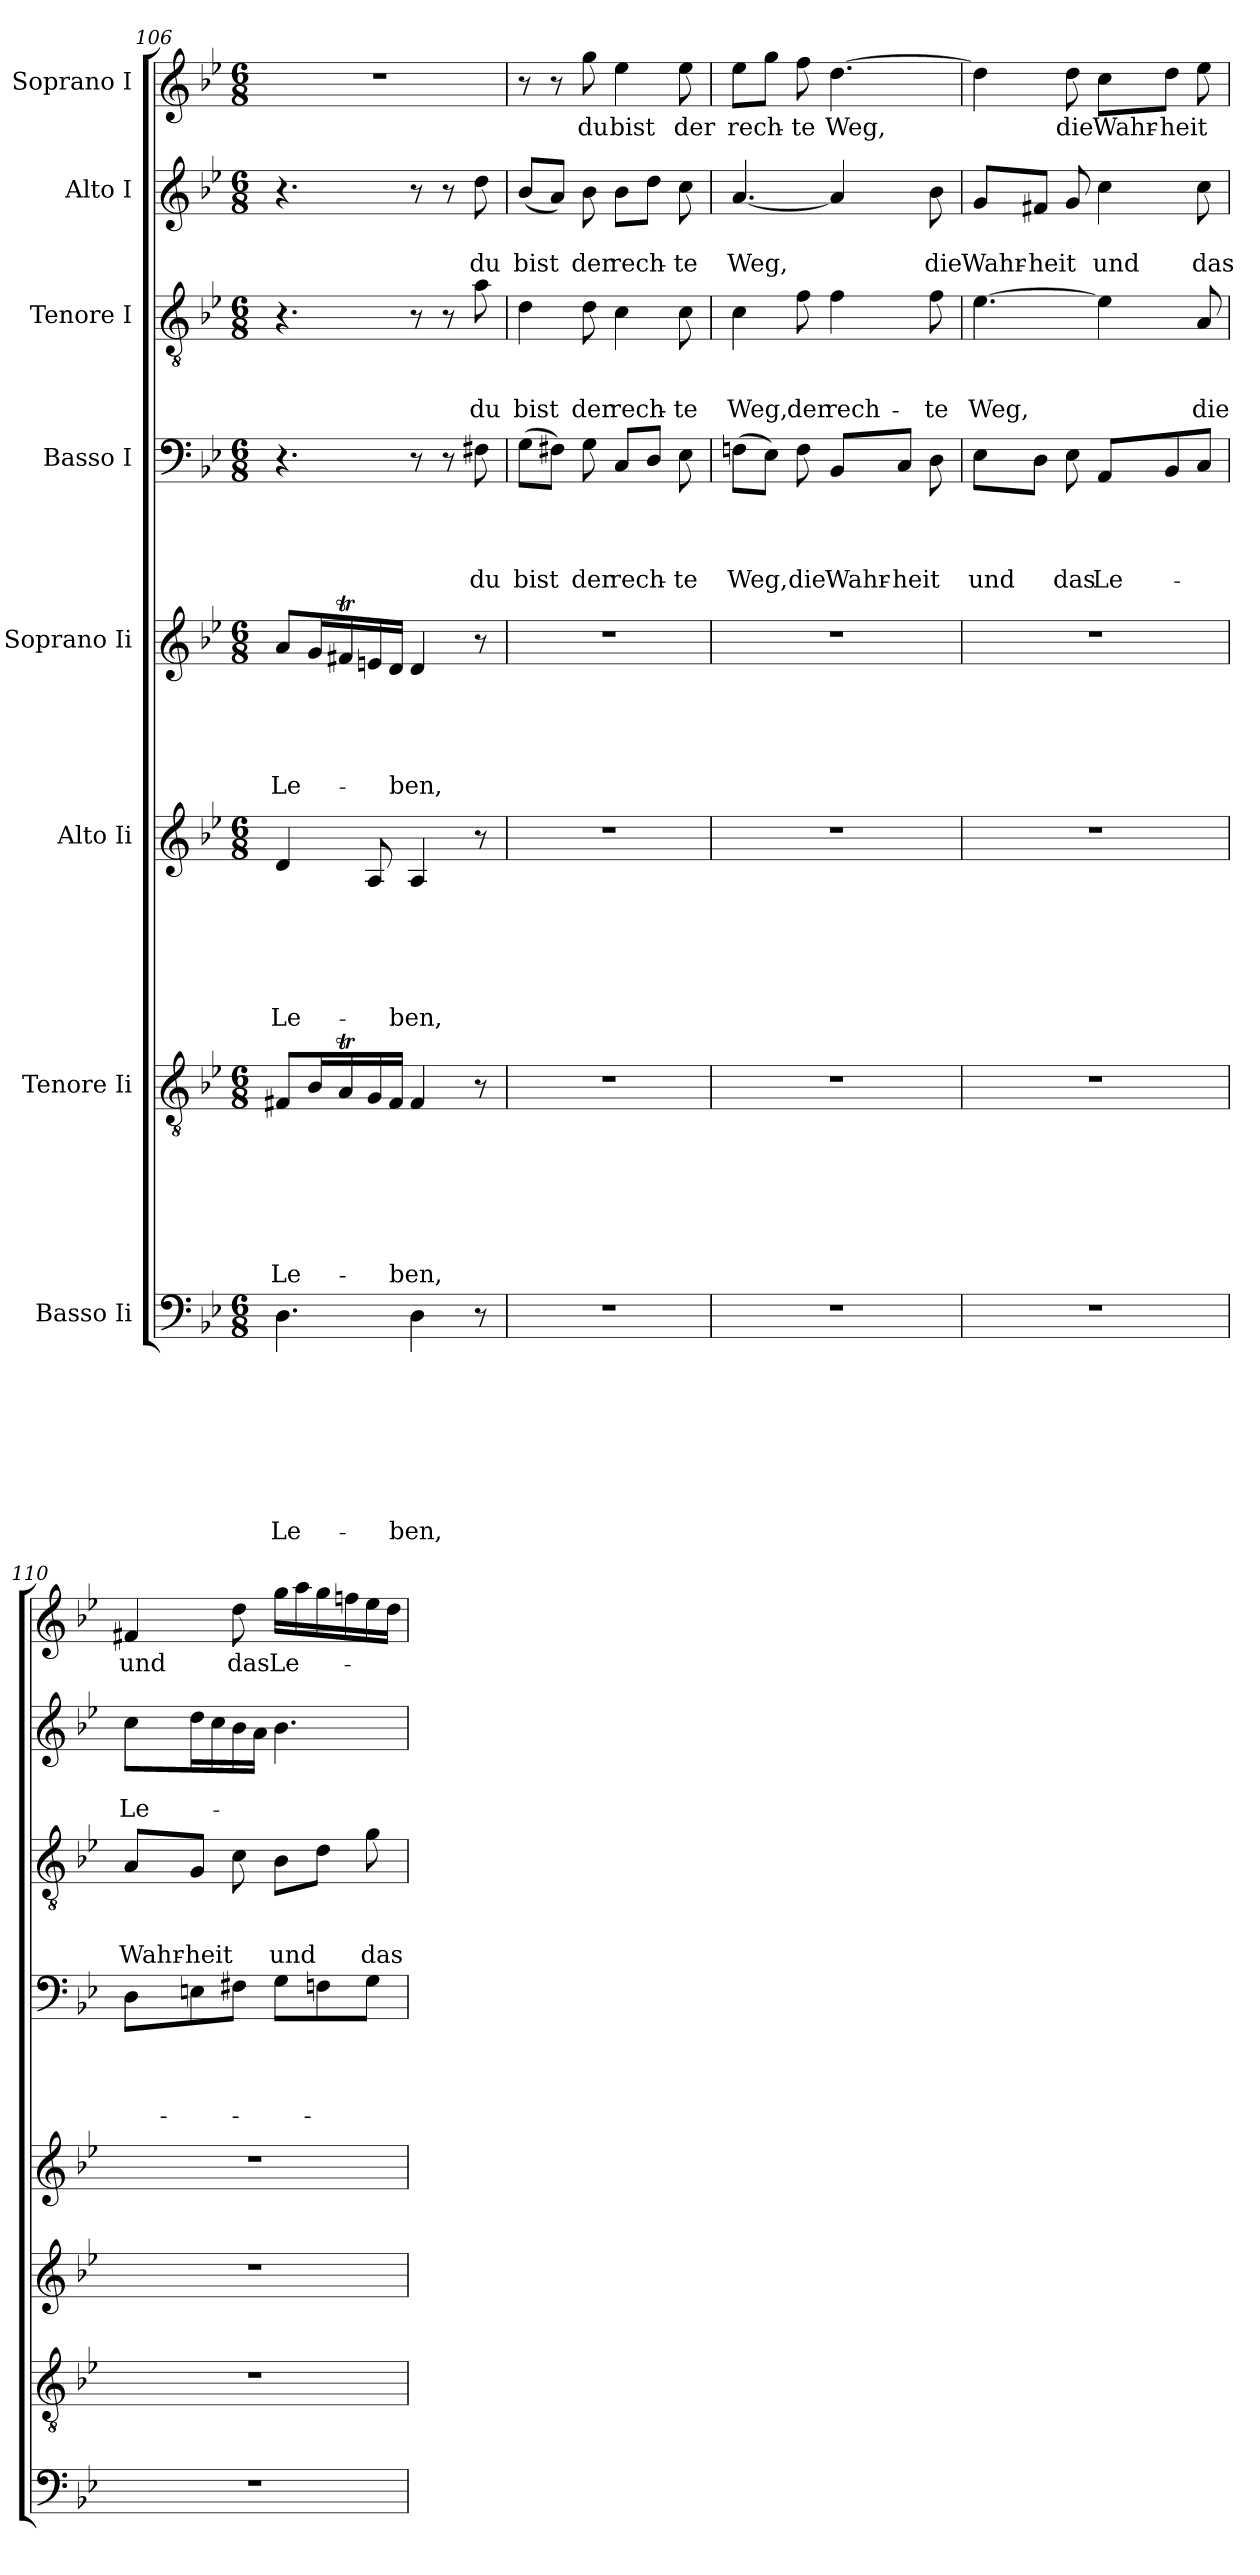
**kern	**text	**text	**text	**text	**text	**text	**text	**text	**kern	**text	**text	**text	**text	**text	**text	**text	**kern	**text	**text	**text	**text	**text	**text	**kern	**text	**text	**text	**text	**text	**kern	**text	**text	**text	**text	**kern	**text	**text	**text	**kern	**text	**text	**kern	**text
*part8	*part8	*part8	*part8	*part8	*part8	*part8	*part8	*part8	*part7	*part7	*part7	*part7	*part7	*part7	*part7	*part7	*part6	*part6	*part6	*part6	*part6	*part6	*part6	*part5	*part5	*part5	*part5	*part5	*part5	*part4	*part4	*part4	*part4	*part4	*part3	*part3	*part3	*part3	*part2	*part2	*part2	*part1	*part1
*staff8	*staff8	*staff8	*staff8	*staff8	*staff8	*staff8	*staff8	*staff8	*staff7	*staff7	*staff7	*staff7	*staff7	*staff7	*staff7	*staff7	*staff6	*staff6	*staff6	*staff6	*staff6	*staff6	*staff6	*staff5	*staff5	*staff5	*staff5	*staff5	*staff5	*staff4	*staff4	*staff4	*staff4	*staff4	*staff3	*staff3	*staff3	*staff3	*staff2	*staff2	*staff2	*staff1	*staff1
*I"Basso Ii	*	*	*	*	*	*	*	*	*I"Tenore Ii	*	*	*	*	*	*	*	*I"Alto Ii	*	*	*	*	*	*	*I"Soprano Ii	*	*	*	*	*	*I"Basso I	*	*	*	*	*I"Tenore I	*	*	*	*I"Alto I	*	*	*I"Soprano I	*
*clefF4	*	*	*	*	*	*	*	*	*clefGv2	*	*	*	*	*	*	*	*clefG2	*	*	*	*	*	*	*clefG2	*	*	*	*	*	*clefF4	*	*	*	*	*clefGv2	*	*	*	*clefG2	*	*	*clefG2	*
*k[b-e-]	*	*	*	*	*	*	*	*	*k[b-e-]	*	*	*	*	*	*	*	*k[b-e-]	*	*	*	*	*	*	*k[b-e-]	*	*	*	*	*	*k[b-e-]	*	*	*	*	*k[b-e-]	*	*	*	*k[b-e-]	*	*	*k[b-e-]	*
*B-:	*	*	*	*	*	*	*	*	*B-:	*	*	*	*	*	*	*	*B-:	*	*	*	*	*	*	*B-:	*	*	*	*	*	*B-:	*	*	*	*	*B-:	*	*	*	*B-:	*	*	*B-:	*
*M6/8	*	*	*	*	*	*	*	*	*M6/8	*	*	*	*	*	*	*	*M6/8	*	*	*	*	*	*	*M6/8	*	*	*	*	*	*M6/8	*	*	*	*	*M6/8	*	*	*	*M6/8	*	*	*M6/8	*
=106	=106	=106	=106	=106	=106	=106	=106	=106	=106	=106	=106	=106	=106	=106	=106	=106	=106	=106	=106	=106	=106	=106	=106	=106	=106	=106	=106	=106	=106	=106	=106	=106	=106	=106	=106	=106	=106	=106	=106	=106	=106	=106	=106
!	!	!	!	!	!	!	!	!LO:LY:b	!	!	!	!	!	!	!	!LO:LY:b	!	!	!	!	!	!	!LO:LY:b	!	!	!	!	!	!LO:LY:b	!	!	!	!	!	!	!	!	!	!	!	!	!LO:N:vis=1	!
4.D\	.	.	.	.	.	.	.	Le-	8F#X/L	.	.	.	.	.	.	Le-	4d/	.	.	.	.	.	Le-	8a/L	.	.	.	.	Le-	4.r	.	.	.	.	4.r	.	.	.	4.r	.	.	2.r	.
.	.	.	.	.	.	.	.	.	16B-/L	.	.	.	.	.	.	.	.	.	.	.	.	.	.	16g/L	.	.	.	.	.	.	.	.	.	.	.	.	.	.	.	.	.	.	.
.	.	.	.	.	.	.	.	.	16At/	.	.	.	.	.	.	.	.	.	.	.	.	.	.	16f#Xt/	.	.	.	.	.	.	.	.	.	.	.	.	.	.	.	.	.	.	.
.	.	.	.	.	.	.	.	.	16G/	.	.	.	.	.	.	.	8A/	.	.	.	.	.	.	16en/	.	.	.	.	.	.	.	.	.	.	.	.	.	.	.	.	.	.	.
.	.	.	.	.	.	.	.	.	16F#/JJ	.	.	.	.	.	.	.	.	.	.	.	.	.	.	16d/JJ	.	.	.	.	.	.	.	.	.	.	.	.	.	.	.	.	.	.	.
!	!	!	!	!	!	!	!	!LO:LY:b	!	!	!	!	!	!	!	!LO:LY:b	!	!	!	!	!	!	!LO:LY:b	!	!	!	!	!	!LO:LY:b	!	!	!	!	!	!	!	!	!	!	!	!	!	!
4D\	.	.	.	.	.	.	.	-ben,	4F#/	.	.	.	.	.	.	-ben,	4A/	.	.	.	.	.	-ben,	4d/	.	.	.	.	-ben,	8r	.	.	.	.	8r	.	.	.	8r	.	.	.	.
.	.	.	.	.	.	.	.	.	.	.	.	.	.	.	.	.	.	.	.	.	.	.	.	.	.	.	.	.	.	8r	.	.	.	.	8r	.	.	.	8r	.	.	.	.
!	!	!	!	!	!	!	!	!	!	!	!	!	!	!	!	!	!	!	!	!	!	!	!	!	!	!	!	!	!	!	!	!	!	!LO:LY:b	!	!	!	!LO:LY:b	!	!	!LO:LY:b	!	!
8r	.	.	.	.	.	.	.	.	8r	.	.	.	.	.	.	.	8r	.	.	.	.	.	.	8r	.	.	.	.	.	8F#X\	.	.	.	du	8a\	.	.	du	8dd\	.	du	.	.
=107	=107	=107	=107	=107	=107	=107	=107	=107	=107	=107	=107	=107	=107	=107	=107	=107	=107	=107	=107	=107	=107	=107	=107	=107	=107	=107	=107	=107	=107	=107	=107	=107	=107	=107	=107	=107	=107	=107	=107	=107	=107	=107	=107
!LO:N:vis=1	!	!	!	!	!	!	!	!	!LO:N:vis=1	!	!	!	!	!	!	!	!LO:N:vis=1	!	!	!	!	!	!	!LO:N:vis=1	!	!	!	!	!	!	!	!	!	!LO:LY:b	!	!	!	!LO:LY:b	!	!	!LO:LY:b	!	!
2.r	.	.	.	.	.	.	.	.	2.r	.	.	.	.	.	.	.	2.r	.	.	.	.	.	.	2.r	.	.	.	.	.	(>8G\L	.	.	.	bist	4d\	.	.	bist	(<8b-/L	.	bist	8r	.
.	.	.	.	.	.	.	.	.	.	.	.	.	.	.	.	.	.	.	.	.	.	.	.	.	.	.	.	.	.	8F#X\J)	.	.	.	.	.	.	.	.	8a/J)	.	.	8r	.
!	!	!	!	!	!	!	!	!	!	!	!	!	!	!	!	!	!	!	!	!	!	!	!	!	!	!	!	!	!	!	!	!	!	!LO:LY:b	!	!	!	!LO:LY:b	!	!	!LO:LY:b	!	!LO:LY:b
.	.	.	.	.	.	.	.	.	.	.	.	.	.	.	.	.	.	.	.	.	.	.	.	.	.	.	.	.	.	8G\	.	.	.	der	8d\	.	.	der	8b-\	.	der	8gg\	du
!	!	!	!	!	!	!	!	!	!	!	!	!	!	!	!	!	!	!	!	!	!	!	!	!	!	!	!	!	!	!	!	!	!	!LO:LY:b	!	!	!	!LO:LY:b	!	!	!LO:LY:b	!	!LO:LY:b
.	.	.	.	.	.	.	.	.	.	.	.	.	.	.	.	.	.	.	.	.	.	.	.	.	.	.	.	.	.	8C/L	.	.	.	rech-	4c\	.	.	rech-	8b-\L	.	rech-	4ee-\	bist
.	.	.	.	.	.	.	.	.	.	.	.	.	.	.	.	.	.	.	.	.	.	.	.	.	.	.	.	.	.	8D/J	.	.	.	.	.	.	.	.	8dd\J	.	.	.	.
!	!	!	!	!	!	!	!	!	!	!	!	!	!	!	!	!	!	!	!	!	!	!	!	!	!	!	!	!	!	!	!	!	!	!LO:LY:b	!	!	!	!LO:LY:b	!	!	!LO:LY:b	!	!LO:LY:b
.	.	.	.	.	.	.	.	.	.	.	.	.	.	.	.	.	.	.	.	.	.	.	.	.	.	.	.	.	.	8E-\	.	.	.	-te	8c\	.	.	-te	8cc\	.	-te	8ee-\	der
!!LO:LB:g=z
=108	=108	=108	=108	=108	=108	=108	=108	=108	=108	=108	=108	=108	=108	=108	=108	=108	=108	=108	=108	=108	=108	=108	=108	=108	=108	=108	=108	=108	=108	=108	=108	=108	=108	=108	=108	=108	=108	=108	=108	=108	=108	=108	=108
!LO:N:vis=1	!	!	!	!	!	!	!	!	!LO:N:vis=1	!	!	!	!	!	!	!	!LO:N:vis=1	!	!	!	!	!	!	!LO:N:vis=1	!	!	!	!	!	!	!	!	!	!LO:LY:b	!	!	!	!LO:LY:b	!	!	!LO:LY:b	!	!LO:LY:b
2.r	.	.	.	.	.	.	.	.	2.r	.	.	.	.	.	.	.	2.r	.	.	.	.	.	.	2.r	.	.	.	.	.	(>8Fn\L	.	.	.	Weg,	4c\	.	.	Weg,	[<4.a/	.	Weg,	8ee-\L	rech-
.	.	.	.	.	.	.	.	.	.	.	.	.	.	.	.	.	.	.	.	.	.	.	.	.	.	.	.	.	.	8E-\J)	.	.	.	.	.	.	.	.	.	.	.	8gg\J	.
!	!	!	!	!	!	!	!	!	!	!	!	!	!	!	!	!	!	!	!	!	!	!	!	!	!	!	!	!	!	!	!	!	!	!LO:LY:b	!	!	!	!LO:LY:b	!	!	!	!	!LO:LY:b
.	.	.	.	.	.	.	.	.	.	.	.	.	.	.	.	.	.	.	.	.	.	.	.	.	.	.	.	.	.	8F\	.	.	.	die	8f\	.	.	der	.	.	.	8ff\	-te
!	!	!	!	!	!	!	!	!	!	!	!	!	!	!	!	!	!	!	!	!	!	!	!	!	!	!	!	!	!	!	!	!	!	!LO:LY:b	!	!	!	!LO:LY:b	!	!	!	!	!LO:LY:b
.	.	.	.	.	.	.	.	.	.	.	.	.	.	.	.	.	.	.	.	.	.	.	.	.	.	.	.	.	.	8BB-/L	.	.	.	Wahr-	4f\	.	.	rech-	4a/]	.	.	[>4.dd\	Weg,
!	!	!	!	!	!	!	!	!	!	!	!	!	!	!	!	!	!	!	!	!	!	!	!	!	!	!	!	!	!	!	!	!	!	!LO:LY:b	!	!	!	!	!	!	!	!	!
.	.	.	.	.	.	.	.	.	.	.	.	.	.	.	.	.	.	.	.	.	.	.	.	.	.	.	.	.	.	8C/J	.	.	.	-heit	.	.	.	.	.	.	.	.	.
!	!	!	!	!	!	!	!	!	!	!	!	!	!	!	!	!	!	!	!	!	!	!	!	!	!	!	!	!	!	!	!	!	!	!	!	!	!	!LO:LY:b	!	!	!LO:LY:b	!	!
.	.	.	.	.	.	.	.	.	.	.	.	.	.	.	.	.	.	.	.	.	.	.	.	.	.	.	.	.	.	8D\	.	.	.	.	8f\	.	.	-te	8b-\	.	die	.	.
=109	=109	=109	=109	=109	=109	=109	=109	=109	=109	=109	=109	=109	=109	=109	=109	=109	=109	=109	=109	=109	=109	=109	=109	=109	=109	=109	=109	=109	=109	=109	=109	=109	=109	=109	=109	=109	=109	=109	=109	=109	=109	=109	=109
!LO:N:vis=1	!	!	!	!	!	!	!	!	!LO:N:vis=1	!	!	!	!	!	!	!	!LO:N:vis=1	!	!	!	!	!	!	!LO:N:vis=1	!	!	!	!	!	!	!	!	!	!LO:LY:b	!	!	!	!LO:LY:b	!	!	!LO:LY:b	!	!
2.r	.	.	.	.	.	.	.	.	2.r	.	.	.	.	.	.	.	2.r	.	.	.	.	.	.	2.r	.	.	.	.	.	8E-\L	.	.	.	und	[>4.e-\	.	.	Weg,	8g/L	.	Wahr-	4dd\]	.
!	!	!	!	!	!	!	!	!	!	!	!	!	!	!	!	!	!	!	!	!	!	!	!	!	!	!	!	!	!	!	!	!	!	!	!	!	!	!	!	!	!LO:LY:b	!	!
.	.	.	.	.	.	.	.	.	.	.	.	.	.	.	.	.	.	.	.	.	.	.	.	.	.	.	.	.	.	8D\J	.	.	.	.	.	.	.	.	8f#X/J	.	-heit	.	.
!	!	!	!	!	!	!	!	!	!	!	!	!	!	!	!	!	!	!	!	!	!	!	!	!	!	!	!	!	!	!	!	!	!	!LO:LY:b	!	!	!	!	!	!	!	!	!LO:LY:b
.	.	.	.	.	.	.	.	.	.	.	.	.	.	.	.	.	.	.	.	.	.	.	.	.	.	.	.	.	.	8E-\	.	.	.	das	.	.	.	.	8g/	.	.	8dd\	die
!	!	!	!	!	!	!	!	!	!	!	!	!	!	!	!	!	!	!	!	!	!	!	!	!	!	!	!	!	!	!	!	!	!	!LO:LY:b	!	!	!	!	!	!	!LO:LY:b	!	!LO:LY:b
.	.	.	.	.	.	.	.	.	.	.	.	.	.	.	.	.	.	.	.	.	.	.	.	.	.	.	.	.	.	8AA/L	.	.	.	Le-	4e-\]	.	.	.	4cc\	.	und	8cc\L	Wahr-
!	!	!	!	!	!	!	!	!	!	!	!	!	!	!	!	!	!	!	!	!	!	!	!	!	!	!	!	!	!	!	!	!	!	!	!	!	!	!	!	!	!	!	!LO:LY:b
.	.	.	.	.	.	.	.	.	.	.	.	.	.	.	.	.	.	.	.	.	.	.	.	.	.	.	.	.	.	8BB-/	.	.	.	.	.	.	.	.	.	.	.	8dd\J	-heit
!	!	!	!	!	!	!	!	!	!	!	!	!	!	!	!	!	!	!	!	!	!	!	!	!	!	!	!	!	!	!	!	!	!	!	!	!	!	!LO:LY:b	!	!	!LO:LY:b	!	!
.	.	.	.	.	.	.	.	.	.	.	.	.	.	.	.	.	.	.	.	.	.	.	.	.	.	.	.	.	.	8C/J	.	.	.	.	8A/	.	.	die	8cc\	.	das	8ee-\	.
=110	=110	=110	=110	=110	=110	=110	=110	=110	=110	=110	=110	=110	=110	=110	=110	=110	=110	=110	=110	=110	=110	=110	=110	=110	=110	=110	=110	=110	=110	=110	=110	=110	=110	=110	=110	=110	=110	=110	=110	=110	=110	=110	=110
!LO:N:vis=1	!	!	!	!	!	!	!	!	!LO:N:vis=1	!	!	!	!	!	!	!	!LO:N:vis=1	!	!	!	!	!	!	!LO:N:vis=1	!	!	!	!	!	!	!	!	!	!	!	!	!	!LO:LY:b	!	!	!LO:LY:b	!	!LO:LY:b
2.r	.	.	.	.	.	.	.	.	2.r	.	.	.	.	.	.	.	2.r	.	.	.	.	.	.	2.r	.	.	.	.	.	8D\L	.	.	.	.	8A/L	.	.	Wahr-	8cc\L	.	Le-	4f#X/	und
!	!	!	!	!	!	!	!	!	!	!	!	!	!	!	!	!	!	!	!	!	!	!	!	!	!	!	!	!	!	!	!	!	!	!	!	!	!	!LO:LY:b	!	!	!	!	!
.	.	.	.	.	.	.	.	.	.	.	.	.	.	.	.	.	.	.	.	.	.	.	.	.	.	.	.	.	.	8En\	.	.	.	.	8G/J	.	.	-heit	16dd\L	.	.	.	.
.	.	.	.	.	.	.	.	.	.	.	.	.	.	.	.	.	.	.	.	.	.	.	.	.	.	.	.	.	.	.	.	.	.	.	.	.	.	.	16cc\	.	.	.	.
!	!	!	!	!	!	!	!	!	!	!	!	!	!	!	!	!	!	!	!	!	!	!	!	!	!	!	!	!	!	!	!	!	!	!	!	!	!	!	!	!	!	!	!LO:LY:b
.	.	.	.	.	.	.	.	.	.	.	.	.	.	.	.	.	.	.	.	.	.	.	.	.	.	.	.	.	.	8F#X\J	.	.	.	.	8c\	.	.	.	16b-\	.	.	8dd\	das
.	.	.	.	.	.	.	.	.	.	.	.	.	.	.	.	.	.	.	.	.	.	.	.	.	.	.	.	.	.	.	.	.	.	.	.	.	.	.	16a\JJ	.	.	.	.
!	!	!	!	!	!	!	!	!	!	!	!	!	!	!	!	!	!	!	!	!	!	!	!	!	!	!	!	!	!	!	!	!	!	!	!	!	!	!LO:LY:b	!	!	!	!	!LO:LY:b
.	.	.	.	.	.	.	.	.	.	.	.	.	.	.	.	.	.	.	.	.	.	.	.	.	.	.	.	.	.	8G\L	.	.	.	.	8B-\L	.	.	und	4.b-\	.	.	16gg\LL	Le-
.	.	.	.	.	.	.	.	.	.	.	.	.	.	.	.	.	.	.	.	.	.	.	.	.	.	.	.	.	.	.	.	.	.	.	.	.	.	.	.	.	.	16aa\	.
.	.	.	.	.	.	.	.	.	.	.	.	.	.	.	.	.	.	.	.	.	.	.	.	.	.	.	.	.	.	8Fn\	.	.	.	.	8d\J	.	.	.	.	.	.	16gg\	.
.	.	.	.	.	.	.	.	.	.	.	.	.	.	.	.	.	.	.	.	.	.	.	.	.	.	.	.	.	.	.	.	.	.	.	.	.	.	.	.	.	.	16ffn\	.
!	!	!	!	!	!	!	!	!	!	!	!	!	!	!	!	!	!	!	!	!	!	!	!	!	!	!	!	!	!	!	!	!	!	!	!	!	!	!LO:LY:b	!	!	!	!	!
.	.	.	.	.	.	.	.	.	.	.	.	.	.	.	.	.	.	.	.	.	.	.	.	.	.	.	.	.	.	8G\J	.	.	.	.	8g\	.	.	das	.	.	.	16ee-\	.
.	.	.	.	.	.	.	.	.	.	.	.	.	.	.	.	.	.	.	.	.	.	.	.	.	.	.	.	.	.	.	.	.	.	.	.	.	.	.	.	.	.	16dd\JJ	.
=	=	=	=	=	=	=	=	=	=	=	=	=	=	=	=	=	=	=	=	=	=	=	=	=	=	=	=	=	=	=	=	=	=	=	=	=	=	=	=	=	=	=	=
*-	*-	*-	*-	*-	*-	*-	*-	*-	*-	*-	*-	*-	*-	*-	*-	*-	*-	*-	*-	*-	*-	*-	*-	*-	*-	*-	*-	*-	*-	*-	*-	*-	*-	*-	*-	*-	*-	*-	*-	*-	*-	*-	*-
